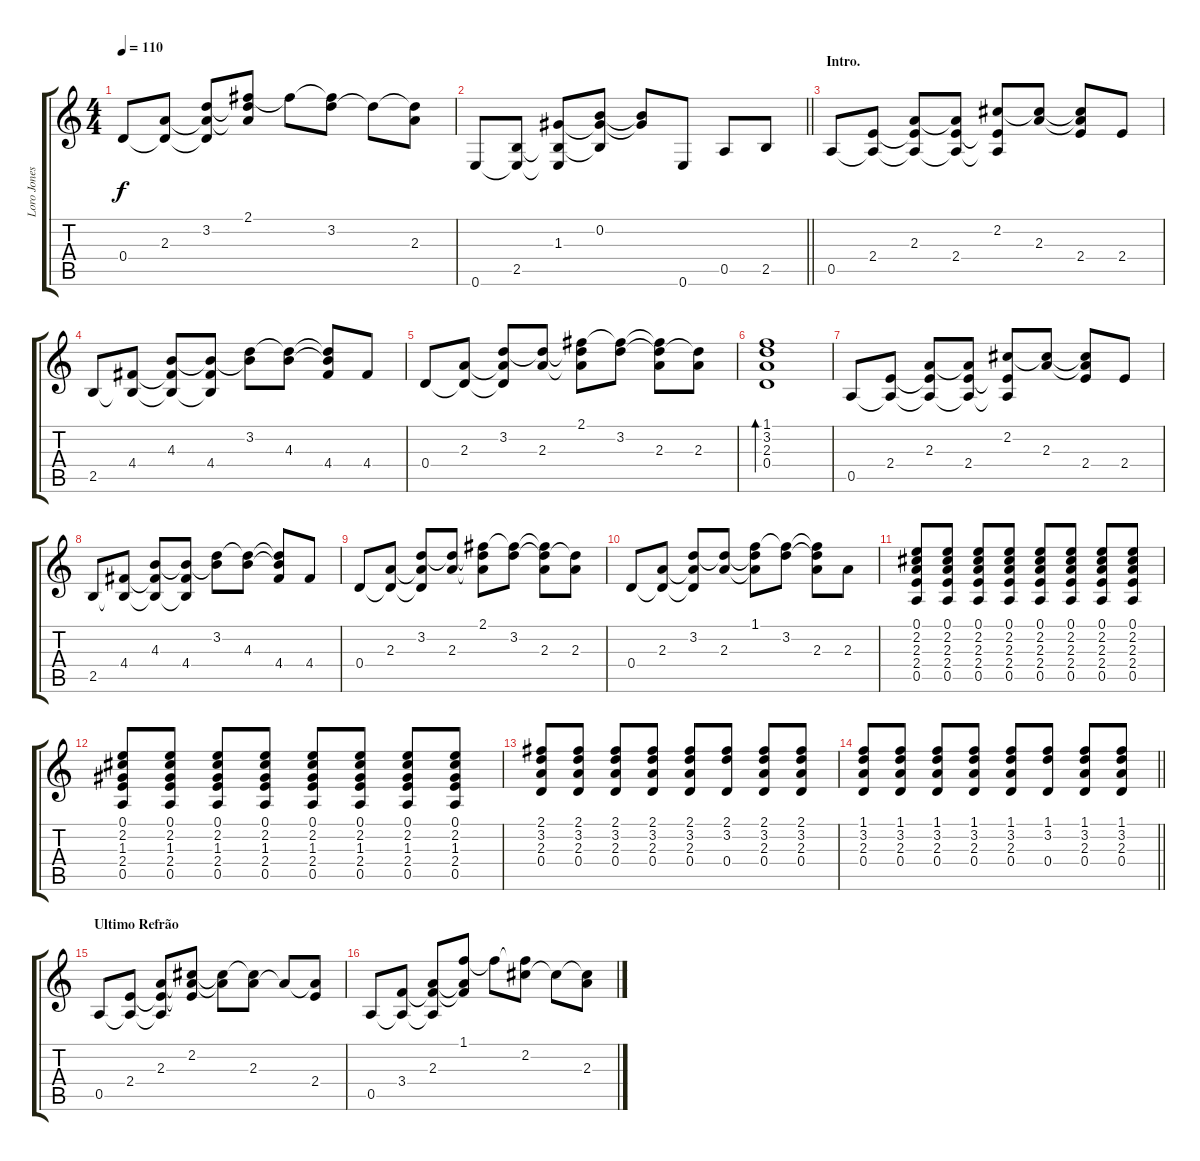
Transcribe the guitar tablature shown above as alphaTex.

\track ("Loro Jones" "Loro Jones") {instrument acousticguitarsteel}
\staff {score tabs}
\tuning (E4 B3 G3 D3 A2 E2) {hide}
\ts (4 4)
\tempo 110
\clef g2
\ks c
0.4.8{dy f} (2.3 0.4{t}).8 (3.2 2.3{t} 0.4{t}).8 (2.1 3.2{t} 2.3{t}).8 2.1{t}.8 (2.1{t} 3.2).8 3.2{t}.8 (3.2{t} 2.3).8 |
\barLineRight lightlight
0.6.8 (2.5 0.6{t}).8 (1.3 2.5{t} 0.6{t}).8 (0.2 1.3{t} 2.5{t}).8 (0.2{t} 1.3{t}).8 0.6.8 0.5.8 2.5.8 |
\section ("" "Intro.")
0.5.8 (2.4 0.5{t}).8 (2.3 2.4{t} 0.5{t}).8 (2.3{t} 2.4 0.5{t}).8 (2.2 2.4{t} 0.5{t}).8 (2.2{t} 2.3).8 (2.2{t} 2.3{t} 2.4).8 2.4.8 |
2.5.8 (4.4 2.5{t}).8 (4.3 4.4{t} 2.5{t}).8 (4.3{t} 4.4 2.5{t}).8 (3.2 4.3{t}).8 (3.2{t} 4.3).8 (3.2{t} 4.3{t} 4.4).8 4.4.8 |
0.4.8 (2.3 0.4{t}).8 (3.2 2.3{t} 0.4{t}).8 (3.2{t} 2.3).8 (2.1 3.2{t} 2.3{t}).8 (2.1{t} 3.2).8 (2.1{t} 3.2{t} 2.3).8 (3.2{t} 2.3).8 |
(1.1 3.2 2.3 0.4).1{bd 240} |
0.5.8 (2.4 0.5{t}).8 (2.3 2.4{t} 0.5{t}).8 (2.3{t} 2.4 0.5{t}).8 (2.2 2.4{t} 0.5{t}).8 (2.2{t} 2.3).8 (2.2{t} 2.3{t} 2.4).8 2.4.8 |
2.5.8 (4.4 2.5{t}).8 (4.3 4.4{t} 2.5{t}).8 (4.3{t} 4.4 2.5{t}).8 (3.2 4.3{t}).8 (3.2{t} 4.3).8 (3.2{t} 4.3{t} 4.4).8 4.4.8 |
0.4.8 (2.3 0.4{t}).8 (3.2 2.3{t} 0.4{t}).8 (3.2{t} 2.3).8 (2.1 3.2{t} 2.3{t}).8 (2.1{t} 3.2).8 (2.1{t} 3.2{t} 2.3).8 (3.2{t} 2.3).8 |
0.4.8 (2.3 0.4{t}).8 (3.2 2.3{t} 0.4{t}).8 (3.2{t} 2.3).8 (1.1 3.2{t} 2.3{t}).8 (1.1{t} 3.2).8 (1.1{t} 3.2{t} 2.3).8 2.3.8 |
(0.1 2.2 2.3 2.4 0.5).8 (0.1 2.2 2.3 2.4 0.5).8 (0.1 2.2 2.3 2.4 0.5).8 (0.1 2.2 2.3 2.4 0.5).8 (0.1 2.2 2.3 2.4 0.5).8 (0.1 2.2 2.3 2.4 0.5).8 (0.1 2.2 2.3 2.4 0.5).8 (0.1 2.2 2.3 2.4 0.5).8 |
(0.1 2.2 1.3 2.4 0.5).8 (0.1 2.2 1.3 2.4 0.5).8 (0.1 2.2 1.3 2.4 0.5).8 (0.1 2.2 1.3 2.4 0.5).8 (0.1 2.2 1.3 2.4 0.5).8 (0.1 2.2 1.3 2.4 0.5).8 (0.1 2.2 1.3 2.4 0.5).8 (0.1 2.2 1.3 2.4 0.5).8 |
(2.1 3.2 2.3 0.4).8 (2.1 3.2 2.3 0.4).8 (2.1 3.2 2.3 0.4).8 (2.1 3.2 2.3 0.4).8 (2.1 3.2 2.3 0.4).8 (2.1 3.2 0.4).8 (2.1 3.2 2.3 0.4).8 (2.1 3.2 2.3 0.4).8 |
\barLineRight lightlight
(1.1 3.2 2.3 0.4).8 (1.1 3.2 2.3 0.4).8 (1.1 3.2 2.3 0.4).8 (1.1 3.2 2.3 0.4).8 (1.1 3.2 2.3 0.4).8 (1.1 3.2 0.4).8 (1.1 3.2 2.3 0.4).8 (1.1 3.2 2.3 0.4).8 |
\section ("" "Ultimo Refrão")
0.5.8 (2.4 0.5{t}).8 (2.3 2.4{t} 0.5{t}).8 (2.2 2.3{t} 2.4{t}).8 (2.2{t} 2.3{t}).8 (2.2{t} 2.3).8 2.3{t}.8 (2.3{t} 2.4).8 |
0.5.8 (3.4 0.5{t}).8 (2.3 3.4{t} 0.5{t}).8 (1.1 2.3{t} 3.4{t}).8 1.1{t}.8 (1.1{t} 2.2).8 2.2{t}.8 (2.2{t} 2.3).8
